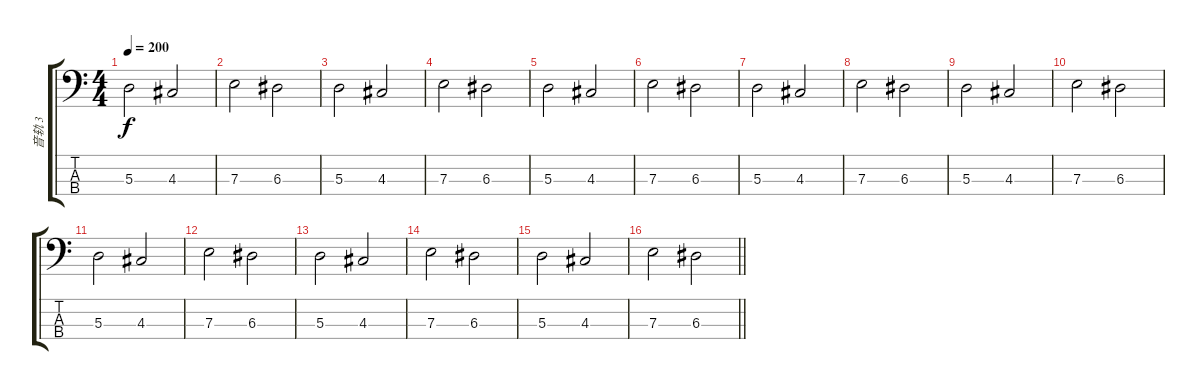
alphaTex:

\track ("音轨 3" "音轨 3") {instrument electricbasspick}
\staff {score tabs}
\tuning (G2 D2 A1 E1) {hide}
\ts (4 4)
\tempo 200
\clef f4
\ks c
5.3.2{dy f} 4.3.2 |
7.3.2 6.3.2 |
5.3.2 4.3.2 |
7.3.2 6.3.2 |
5.3.2 4.3.2 |
7.3.2 6.3.2 |
5.3.2 4.3.2 |
7.3.2 6.3.2 |
5.3.2 4.3.2 |
7.3.2 6.3.2 |
5.3.2 4.3.2 |
7.3.2 6.3.2 |
5.3.2 4.3.2 |
7.3.2 6.3.2 |
5.3.2 4.3.2 |
\barLineRight lightlight
7.3.2 6.3.2
